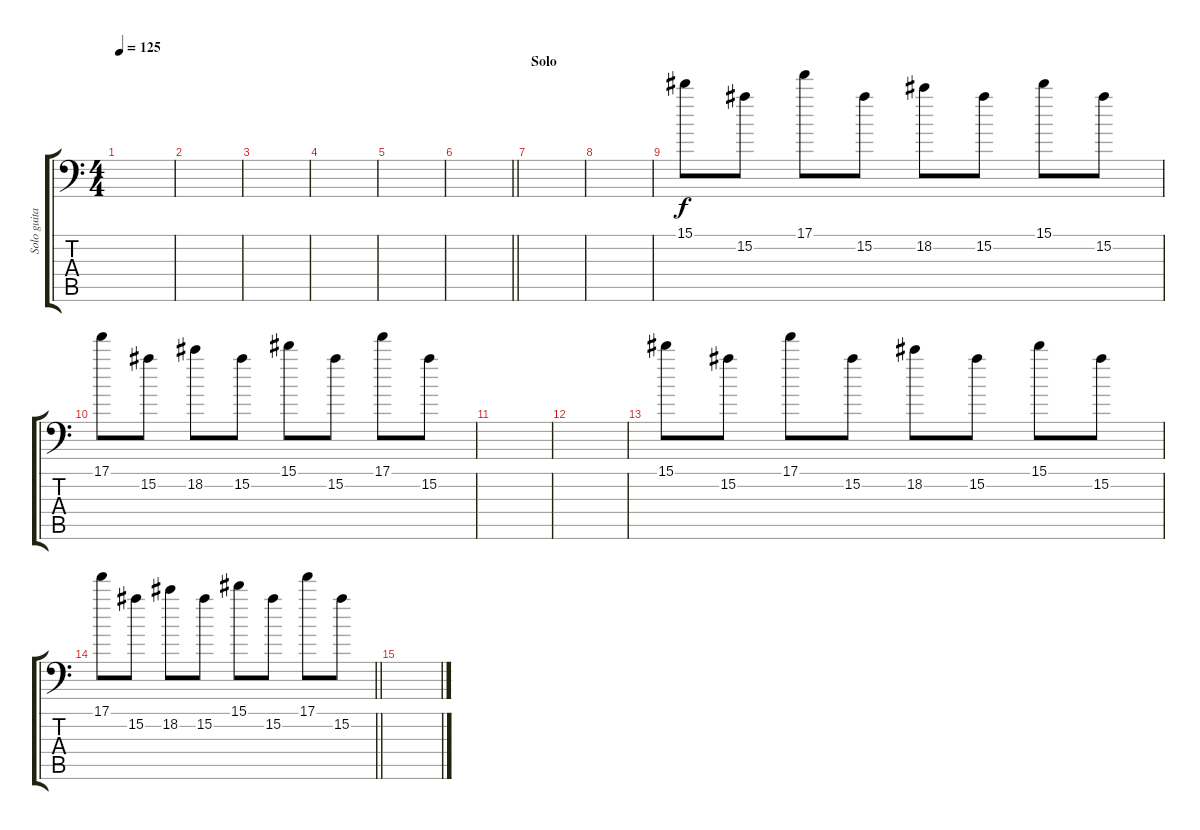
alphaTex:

\track ("Solo guitar 2" "Solo guita") {instrument overdrivenguitar}
\staff {score tabs}
\tuning (C4 G3 Eb3 Bb2 F2 Bb1) {hide}
\ts (4 4)
\tempo 125
\clef f4
\ks c
|
|
|
|
|
\barLineRight lightlight
|
\section ("" "Solo")
|
|
15.1.8 15.2.8 17.1.8 15.2.8 18.2.8 15.2.8 15.1.8 15.2.8 |
17.1.8 15.2.8 18.2.8 15.2.8 15.1.8 15.2.8 17.1.8 15.2.8 |
|
|
15.1.8 15.2.8 17.1.8 15.2.8 18.2.8 15.2.8 15.1.8 15.2.8 |
\barLineRight lightlight
17.1.8 15.2.8 18.2.8 15.2.8 15.1.8 15.2.8 17.1.8 15.2.8 |
\section ("" "")
